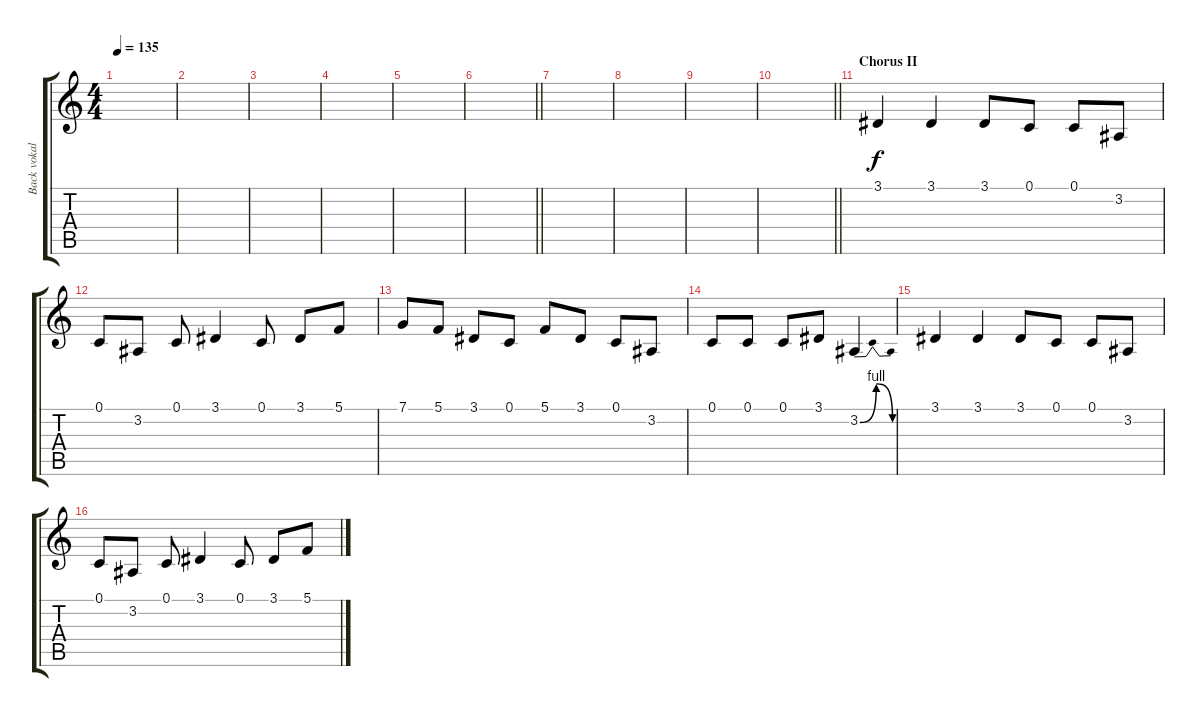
\track ("Back vokal" "Back vokal") {instrument fiddle}
\staff {score tabs}
\tuning (C4 G3 Eb3 Bb2 F2 C2) {hide}
\ts (4 4)
\tempo 135
\clef g2
\ks c
|
|
|
|
|
\barLineRight lightlight
|
|
|
|
\barLineRight lightlight
|
\section ("" "Chorus II")
3.1.4 3.1.4 3.1.8 0.1.8 0.1.8 3.2.8 |
0.1.8 3.2.8 0.1.8 3.1.4 0.1.8 3.1.8 5.1.8 |
7.1.8 5.1.8 3.1.8 0.1.8 5.1.8 3.1.8 0.1.8 3.2.8 |
0.1.8 0.1.8 0.1.8 3.1.8 3.2{be (bendrelease 0 0 15 4 40 4 60 0)}.4 |
3.1.4 3.1.4 3.1.8 0.1.8 0.1.8 3.2.8 |
0.1.8 3.2.8 0.1.8 3.1.4 0.1.8 3.1.8 5.1.8
